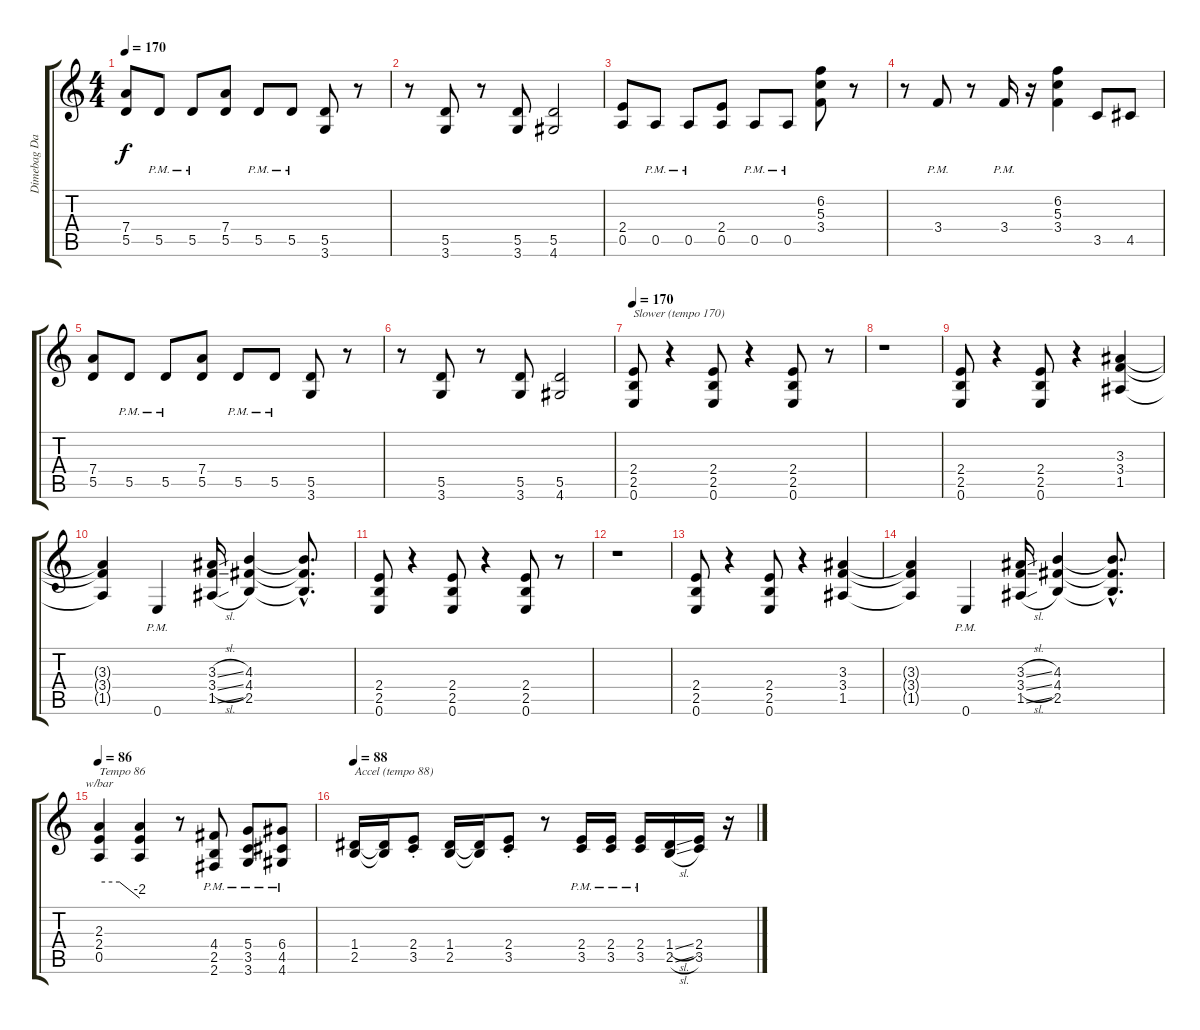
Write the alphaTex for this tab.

\track ("Dimebag Darrell (Rythm)" "Dimebag Da") {instrument distortionguitar}
\staff {score tabs}
\tuning (E4 B3 G3 D3 A2 E2) {hide}
\ts (4 4)
\tempo 170
\clef g2
\ks c
(7.4 5.5).8{dy f} 5.5{pm}.8 5.5{pm}.8 (7.4 5.5).8 5.5{pm}.8 5.5{pm}.8 (5.5 3.6).8 r.8 |
r.8 (5.5 3.6).8 r.8 (5.5 3.6).8 (5.5 4.6).2 |
(2.4 0.5).8 0.5{pm}.8 0.5{pm}.8 (2.4 0.5).8 0.5{pm}.8 0.5{pm}.8 (6.2 5.3 3.4).8 r.8 |
r.8 3.4{pm}.8 r.8 3.4{pm}.16 r.16 (6.2 5.3 3.4).4 3.5.8 4.5.8 |
(7.4 5.5).8 5.5{pm}.8 5.5{pm}.8 (7.4 5.5).8 5.5{pm}.8 5.5{pm}.8 (5.5 3.6).8 r.8 |
r.8 (5.5 3.6).8 r.8 (5.5 3.6).8 (5.5 4.6).2 |
\tempo 170
(2.4 2.5 0.6).8{txt "Slower (tempo 170)"} r.4 (2.4 2.5 0.6).8 r.4 (2.4 2.5 0.6).8 r.8 |
r.1 |
(2.4 2.5 0.6).8 r.4 (2.4 2.5 0.6).8 r.4 (3.3 3.4 1.5).4 |
(3.3{t} 3.4{t} 1.5{t}).4 0.6{pm}.4 (3.3{sl} 3.4{sl} 1.5{sl}).16 (4.3 4.4 2.5).4 (4.3{hac t} 4.4{hac t} 2.5{hac t}).8{d} |
(2.4 2.5 0.6).8 r.4 (2.4 2.5 0.6).8 r.4 (2.4 2.5 0.6).8 r.8 |
r.1 |
(2.4 2.5 0.6).8 r.4 (2.4 2.5 0.6).8 r.4 (3.3 3.4 1.5).4 |
(3.3{t} 3.4{t} 1.5{t}).4 0.6{pm}.4 (3.3{sl} 3.4{sl} 1.5{sl}).16 (4.3 4.4 2.5).4 (4.3{hac t} 4.4{hac t} 2.5{hac t}).8{d} |
\tempo 86
(2.3 2.4 0.5).4{tbe (custom default 0 0 30 0 60 -8) txt "Tempo 86" instrument distortionguitar} (2.3{t} 2.4{t} 0.5{t}).4 r.8 (4.4{pm} 2.5{pm} 2.6{pm}).8 (5.4{pm} 3.5{pm} 3.6{pm}).8 (6.4{pm} 4.5{pm} 4.6{pm}).8 |
\tempo 88
(1.4 2.5).16{txt "Accel (tempo 88)"} (1.4{t} 2.5{t}).16 (2.4{st} 3.5{st}).8 (1.4 2.5).16 (1.4{t} 2.5{t}).16 (2.4{st} 3.5{st}).8 r.8 (2.4{pm} 3.5{pm}).16 (2.4{pm} 3.5{pm}).16 (2.4{pm} 3.5{pm}).16 (1.4{sl} 2.5{sl}).16 (2.4 3.5).16 r.16
